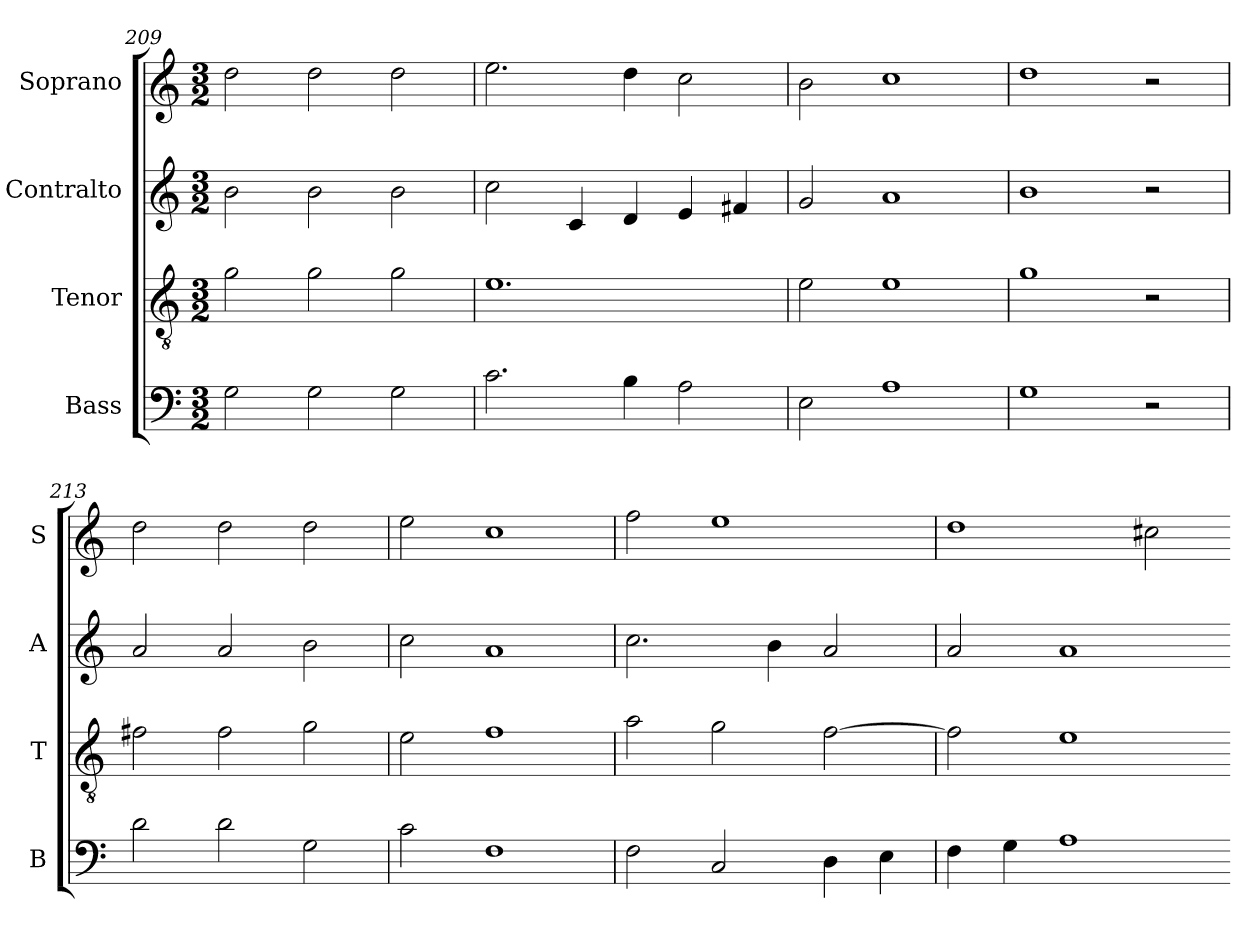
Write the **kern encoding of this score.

**kern	**kern	**kern	**kern
*part4	*part3	*part2	*part1
*staff4	*staff3	*staff2	*staff1
*I"Bass	*I"Tenor	*I"Contralto	*I"Soprano
*I'B	*I'T	*I'A	*I'S
*clefF4	*clefGv2	*clefG2	*clefG2
*k[]	*k[]	*k[]	*k[]
*M3/2	*M3/2	*M3/2	*M3/2
=209	=209	=209	=209
2G	2g	2b	2dd
2G	2g	2b	2dd
2G	2g	2b	2dd
=210	=210	=210	=210
2.c	1.e	2cc	2.ee
.	.	4c	.
4B	.	4d	4dd
2A	.	4e	2cc
.	.	4f#X	.
=211	=211	=211	=211
2E	2e	2g	2b
1A	1e	1a	1cc
=212	=212	=212	=212
1G	1g	1b	1dd
2r	2r	2r	2r
=213	=213	=213	=213
2d	2f#X	2a	2dd
2d	2f#	2a	2dd
2G	2g	2b	2dd
=214	=214	=214	=214
2c	2e	2cc	2ee
1F	1f	1a	1cc
=215	=215	=215	=215
2F	2a	2.cc	2ff
2C	2g	.	1ee
.	.	4b	.
4D	[2f	2a	.
4E	.	.	.
=216	=216	=216	=216
4F	2f]	2a	1dd
4G	.	.	.
1A	1e	1a	.
.	.	.	2cc#X
=-	=-	=-	=-
*-	*-	*-	*-
